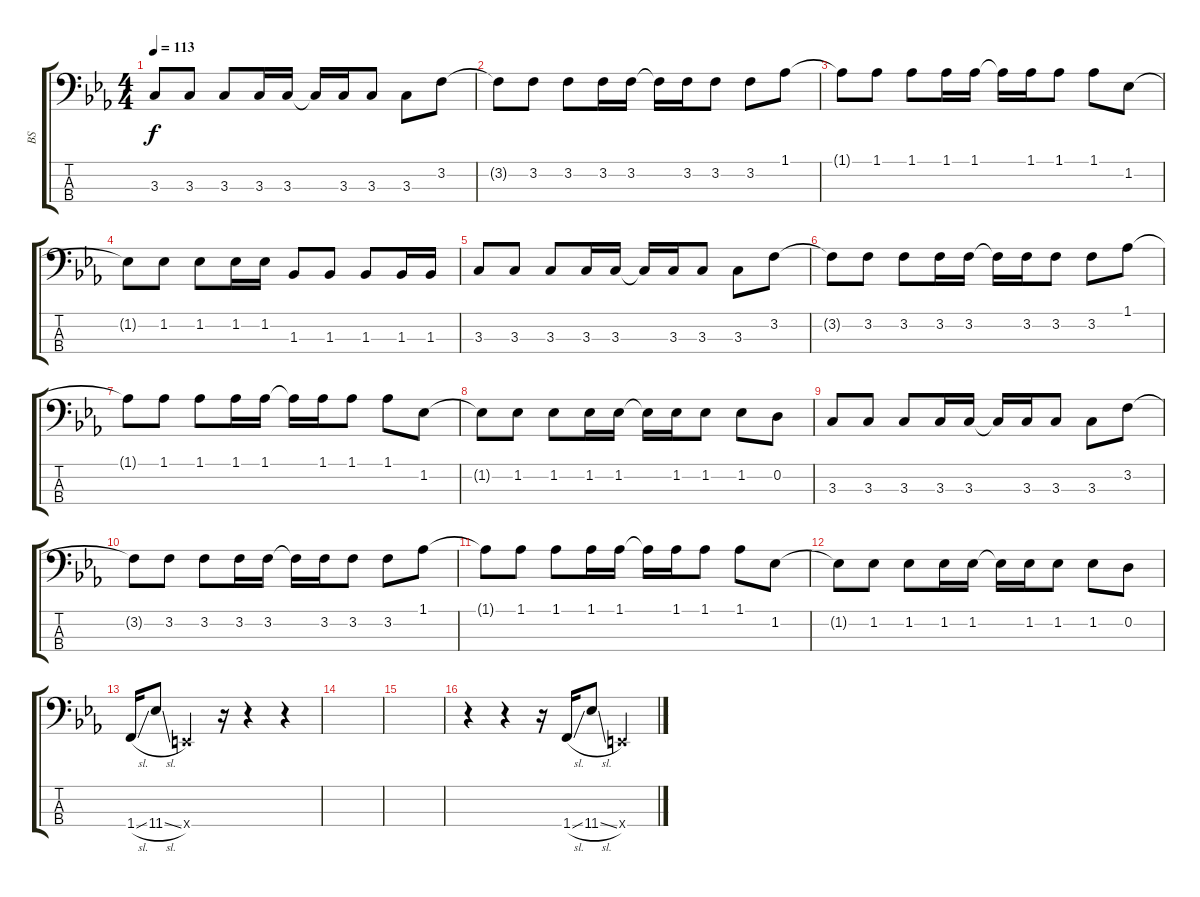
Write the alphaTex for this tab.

\track ("BS" "BS") {instrument electricbassfinger}
\staff {score tabs}
\tuning (G2 D2 A1 E1) {hide}
\ts (4 4)
\tempo 113
\clef f4
\ks cminor
3.3.8{dy f} 3.3.8 3.3.8 3.3.16 3.3.16 3.3{t}.16 3.3.16 3.3.8 3.3.8 3.2.8 |
3.2{t}.8 3.2.8 3.2.8 3.2.16 3.2.16 3.2{t}.16 3.2.16 3.2.8 3.2.8 1.1.8 |
1.1{t}.8 1.1.8 1.1.8 1.1.16 1.1.16 1.1{t}.16 1.1.16 1.1.8 1.1.8 1.2.8 |
1.2{t}.8 1.2.8 1.2.8 1.2.16 1.2.16 1.3.8 1.3.8 1.3.8 1.3.16 1.3.16 |
3.3.8 3.3.8 3.3.8 3.3.16 3.3.16 3.3{t}.16 3.3.16 3.3.8 3.3.8 3.2.8 |
3.2{t}.8 3.2.8 3.2.8 3.2.16 3.2.16 3.2{t}.16 3.2.16 3.2.8 3.2.8 1.1.8 |
1.1{t}.8 1.1.8 1.1.8 1.1.16 1.1.16 1.1{t}.16 1.1.16 1.1.8 1.1.8 1.2.8 |
1.2{t}.8 1.2.8 1.2.8 1.2.16 1.2.16 1.2{t}.16 1.2.16 1.2.8 1.2.8 0.2.8 |
3.3.8 3.3.8 3.3.8 3.3.16 3.3.16 3.3{t}.16 3.3.16 3.3.8 3.3.8 3.2.8 |
3.2{t}.8 3.2.8 3.2.8 3.2.16 3.2.16 3.2{t}.16 3.2.16 3.2.8 3.2.8 1.1.8 |
1.1{t}.8 1.1.8 1.1.8 1.1.16 1.1.16 1.1{t}.16 1.1.16 1.1.8 1.1.8 1.2.8 |
1.2{t}.8 1.2.8 1.2.8 1.2.16 1.2.16 1.2{t}.16 1.2.16 1.2.8 1.2.8 0.2.8 |
1.4{sl}.16 11.4{sl}.8 0.4{x}.4 r.16 r.4 r.4 |
|
|
r.4 r.4 r.16 1.4{sl}.16 11.4{sl}.8 0.4{x}.4
